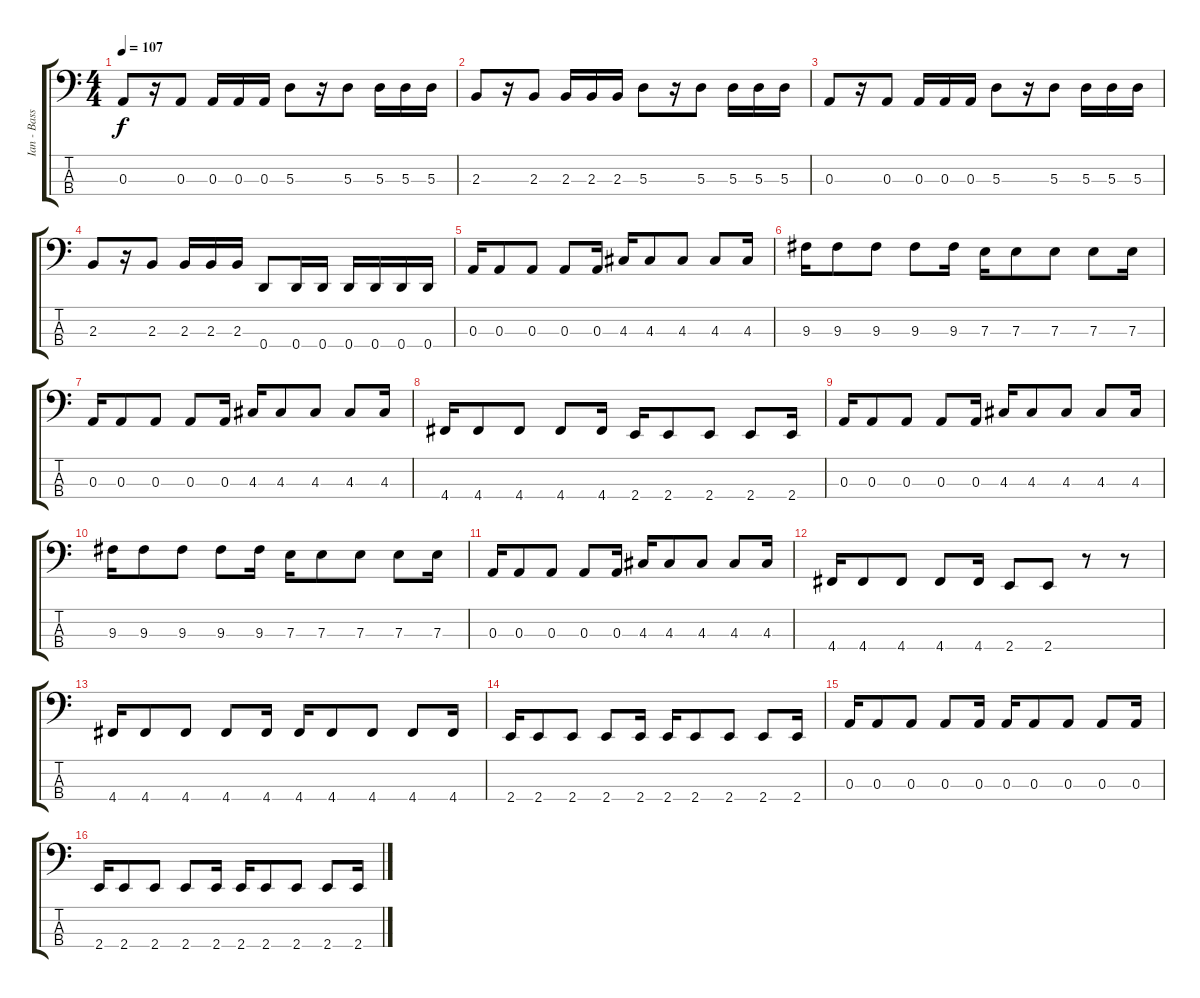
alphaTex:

\track ("Ian - Bass" "Ian - Bass") {instrument electricbasspick}
\staff {score tabs}
\tuning (G2 D2 A1 D1) {hide}
\ts (4 4)
\tempo 107
\clef f4
\ks c
0.3.8{dy f} r.16 0.3.8 0.3.16 0.3.16 0.3.16 5.3.8 r.16 5.3.8 5.3.16 5.3.16 5.3.16 |
2.3.8 r.16 2.3.8 2.3.16 2.3.16 2.3.16 5.3.8 r.16 5.3.8 5.3.16 5.3.16 5.3.16 |
0.3.8 r.16 0.3.8 0.3.16 0.3.16 0.3.16 5.3.8 r.16 5.3.8 5.3.16 5.3.16 5.3.16 |
2.3.8 r.16 2.3.8 2.3.16 2.3.16 2.3.16 0.4.8 0.4.16 0.4.16 0.4.16 0.4.16 0.4.16 0.4.16 |
0.3.16 0.3.8 0.3.8 0.3.8 0.3.16 4.3.16 4.3.8 4.3.8 4.3.8 4.3.16 |
9.3.16 9.3.8 9.3.8 9.3.8 9.3.16 7.3.16 7.3.8 7.3.8 7.3.8 7.3.16 |
0.3.16 0.3.8 0.3.8 0.3.8 0.3.16 4.3.16 4.3.8 4.3.8 4.3.8 4.3.16 |
4.4.16 4.4.8 4.4.8 4.4.8 4.4.16 2.4.16 2.4.8 2.4.8 2.4.8 2.4.16 |
0.3.16 0.3.8 0.3.8 0.3.8 0.3.16 4.3.16 4.3.8 4.3.8 4.3.8 4.3.16 |
9.3.16 9.3.8 9.3.8 9.3.8 9.3.16 7.3.16 7.3.8 7.3.8 7.3.8 7.3.16 |
0.3.16 0.3.8 0.3.8 0.3.8 0.3.16 4.3.16 4.3.8 4.3.8 4.3.8 4.3.16 |
4.4.16 4.4.8 4.4.8 4.4.8 4.4.16 2.4.8 2.4.8 r.8 r.8 |
4.4.16 4.4.8 4.4.8 4.4.8 4.4.16 4.4.16 4.4.8 4.4.8 4.4.8 4.4.16 |
2.4.16 2.4.8 2.4.8 2.4.8 2.4.16 2.4.16 2.4.8 2.4.8 2.4.8 2.4.16 |
0.3.16 0.3.8 0.3.8 0.3.8 0.3.16 0.3.16 0.3.8 0.3.8 0.3.8 0.3.16 |
2.4.16 2.4.8 2.4.8 2.4.8 2.4.16 2.4.16 2.4.8 2.4.8 2.4.8 2.4.16
